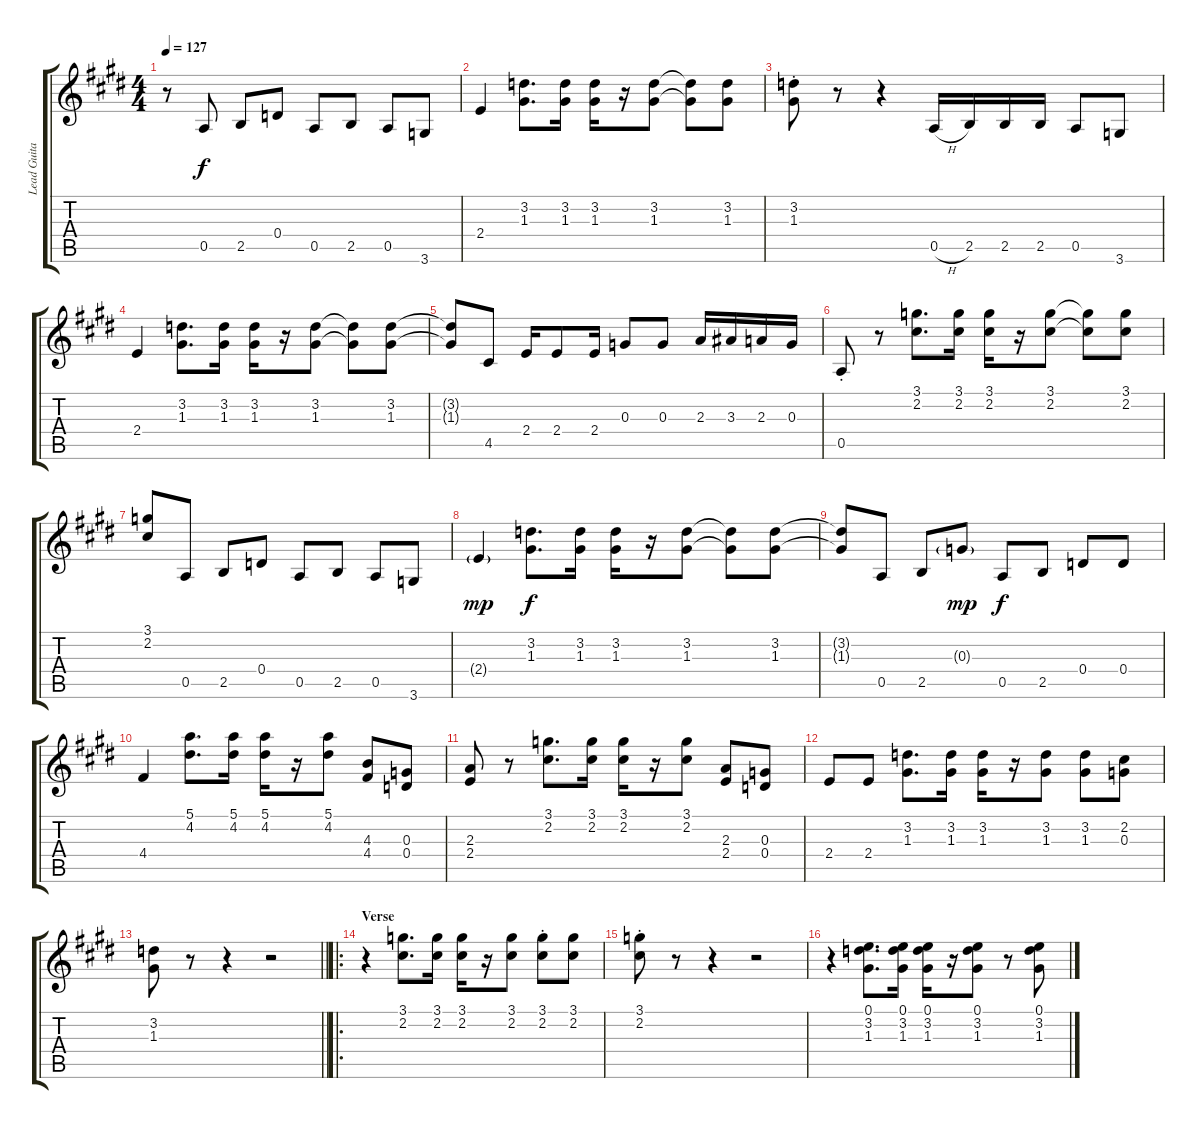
\track ("Lead Guitar" "Lead Guita") {instrument electricguitarmuted}
\staff {score tabs}
\tuning (E4 B3 G3 D3 A2 E2) {hide}
\ts (4 4)
\tempo 127
\clef g2
\ks e
r.8{dy f instrument electricguitarmuted} 0.5.8 2.5.8 0.4.8 0.5.8 2.5.8 0.5.8 3.6.8 |
\ks c#minor
2.4.4 (3.2 1.3).8{d} (3.2 1.3).16 (3.2 1.3).16 r.16 (3.2 1.3).8 (3.2{t} 1.3{t}).8 (3.2 1.3).8 |
(3.2{st} 1.3{st}).8 r.8 r.4 0.5{h}.16 2.5.16 2.5.16 2.5.16 0.5.8 3.6.8 |
\ks e
2.4.4 (3.2 1.3).8{d} (3.2 1.3).16 (3.2 1.3).16 r.16 (3.2 1.3).8 (3.2{t} 1.3{t}).8 (3.2 1.3).8 |
\ks c#minor
(3.2{t} 1.3{t}).8 4.5.8 2.4.16 2.4.8 2.4.16 0.3.8 0.3.8 2.3.16 3.3.16 2.3.16 0.3.16 |
0.5{st}.8 r.8 (3.1 2.2).8{d} (3.1 2.2).16 (3.1 2.2).16 r.16 (3.1 2.2).8 (3.1{t} 2.2{t}).8 (3.1 2.2).8 |
\ks e
(3.1 2.2).8 0.5.8 2.5.8 0.4.8 0.5.8 2.5.8 0.5.8 3.6.8 |
\ks c#minor
2.4{g}.4{dy mp} (3.2 1.3).8{d dy f} (3.2 1.3).16 (3.2 1.3).16 r.16 (3.2 1.3).8 (3.2{t} 1.3{t}).8 (3.2 1.3).8 |
(3.2{t} 1.3{t}).8 0.5.8 2.5.8 0.3{g}.8{dy mp} 0.5.8{dy f} 2.5.8 0.4.8 0.4.8 |
\ks e
4.4.4 (5.1 4.2).8{d} (5.1 4.2).16 (5.1 4.2).16 r.16 (5.1 4.2).8 (4.3 4.4).8 (0.3 0.4).8 |
\ks c#minor
(2.3 2.4).8 r.8 (3.1 2.2).8{d} (3.1 2.2).16 (3.1 2.2).16 r.16 (3.1 2.2).8 (2.3 2.4).8 (0.3 0.4).8 |
2.4.8 2.4.8 (3.2 1.3).8{d} (3.2 1.3).16 (3.2 1.3).16 r.16 (3.2 1.3).8 (3.2 1.3).8 (2.2 0.3).8 |
\barLineRight lightlight
\ks e
(3.2 1.3).8 r.8 r.4 r.2 |
\ro
\section ("" "Verse")
\ks c#minor
r.4 (3.1 2.2).8{d} (3.1 2.2).16 (3.1 2.2).16 r.16 (3.1 2.2).8 (3.1{st} 2.2{st}).8 (3.1 2.2).8 |
(3.1{st} 2.2{st}).8 r.8 r.4 r.2 |
\ks e
r.4 (0.1 3.2 1.3).8{d} (0.1 3.2 1.3).16 (0.1 3.2 1.3).16 r.16 (0.1 3.2 1.3).8 r.8 (0.1 3.2 1.3).8
